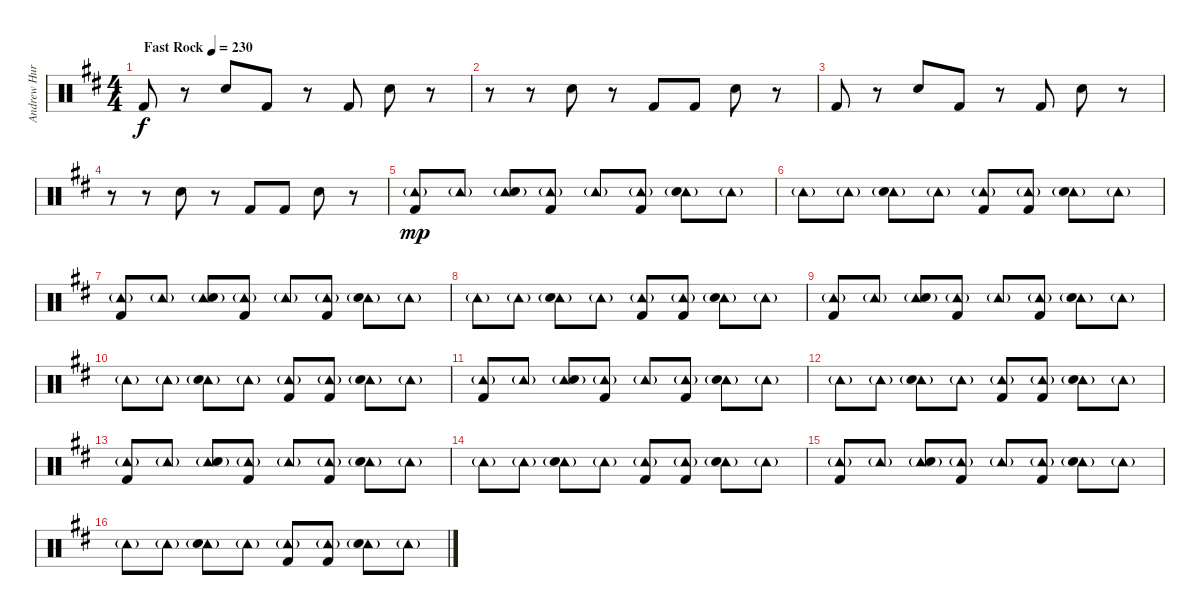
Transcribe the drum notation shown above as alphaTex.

\track ("Andrew Hurley" "Andrew Hur") {instrument percussion}
\staff {score}
\articulation defaults
\ts (4 4)
\tempo (230 "Fast Rock")
\clef neutral
\ks d "Kick (hit) 2".8{dy f}
r.8 "Electric Snare (hit)".8 "Kick (hit) 2".8 r.8 "Kick (hit) 2".8 "Electric Snare (hit)".8 r.8 |
r.8 r.8 "Electric Snare (hit)".8 r.8 "Kick (hit) 2".8 "Kick (hit) 2".8 "Electric Snare (hit)".8 r.8 |
"Kick (hit) 2".8 r.8 "Electric Snare (hit)".8 "Kick (hit) 2".8 r.8 "Kick (hit) 2".8 "Electric Snare (hit)".8 r.8 |
r.8 r.8 "Electric Snare (hit)".8 r.8 "Kick (hit) 2".8 "Kick (hit) 2".8 "Electric Snare (hit)".8 r.8 |
("Tambourine (hit)"{g} "Kick (hit) 2").8{dy mp} "Tambourine (hit)"{g}.8 ("Tambourine (hit)"{g} "Electric Snare (hit)").8 ("Tambourine (hit)"{g} "Kick (hit) 2").8 "Tambourine (hit)"{g}.8 ("Tambourine (hit)"{g} "Kick (hit) 2").8 ("Tambourine (hit)"{g} "Electric Snare (hit)").8 "Tambourine (hit)"{g}.8 |
"Tambourine (hit)"{g}.8 "Tambourine (hit)"{g}.8 ("Tambourine (hit)"{g} "Electric Snare (hit)").8 "Tambourine (hit)"{g}.8 ("Tambourine (hit)"{g} "Kick (hit) 2").8 ("Tambourine (hit)"{g} "Kick (hit) 2").8 ("Tambourine (hit)"{g} "Electric Snare (hit)").8 "Tambourine (hit)"{g}.8 |
("Tambourine (hit)"{g} "Kick (hit) 2").8 "Tambourine (hit)"{g}.8 ("Tambourine (hit)"{g} "Electric Snare (hit)").8 ("Tambourine (hit)"{g} "Kick (hit) 2").8 "Tambourine (hit)"{g}.8 ("Tambourine (hit)"{g} "Kick (hit) 2").8 ("Tambourine (hit)"{g} "Electric Snare (hit)").8 "Tambourine (hit)"{g}.8 |
"Tambourine (hit)"{g}.8 "Tambourine (hit)"{g}.8 ("Tambourine (hit)"{g} "Electric Snare (hit)").8 "Tambourine (hit)"{g}.8 ("Tambourine (hit)"{g} "Kick (hit) 2").8 ("Tambourine (hit)"{g} "Kick (hit) 2").8 ("Tambourine (hit)"{g} "Electric Snare (hit)").8 "Tambourine (hit)"{g}.8 |
("Tambourine (hit)"{g} "Kick (hit) 2").8 "Tambourine (hit)"{g}.8 ("Tambourine (hit)"{g} "Electric Snare (hit)").8 ("Tambourine (hit)"{g} "Kick (hit) 2").8 "Tambourine (hit)"{g}.8 ("Tambourine (hit)"{g} "Kick (hit) 2").8 ("Tambourine (hit)"{g} "Electric Snare (hit)").8 "Tambourine (hit)"{g}.8 |
"Tambourine (hit)"{g}.8 "Tambourine (hit)"{g}.8 ("Tambourine (hit)"{g} "Electric Snare (hit)").8 "Tambourine (hit)"{g}.8 ("Tambourine (hit)"{g} "Kick (hit) 2").8 ("Tambourine (hit)"{g} "Kick (hit) 2").8 ("Tambourine (hit)"{g} "Electric Snare (hit)").8 "Tambourine (hit)"{g}.8 |
("Tambourine (hit)"{g} "Kick (hit) 2").8 "Tambourine (hit)"{g}.8 ("Tambourine (hit)"{g} "Electric Snare (hit)").8 ("Tambourine (hit)"{g} "Kick (hit) 2").8 "Tambourine (hit)"{g}.8 ("Tambourine (hit)"{g} "Kick (hit) 2").8 ("Tambourine (hit)"{g} "Electric Snare (hit)").8 "Tambourine (hit)"{g}.8 |
"Tambourine (hit)"{g}.8 "Tambourine (hit)"{g}.8 ("Tambourine (hit)"{g} "Electric Snare (hit)").8 "Tambourine (hit)"{g}.8 ("Tambourine (hit)"{g} "Kick (hit) 2").8 ("Tambourine (hit)"{g} "Kick (hit) 2").8 ("Tambourine (hit)"{g} "Electric Snare (hit)").8 "Tambourine (hit)"{g}.8 |
("Tambourine (hit)"{g} "Kick (hit) 2").8 "Tambourine (hit)"{g}.8 ("Tambourine (hit)"{g} "Electric Snare (hit)").8 ("Tambourine (hit)"{g} "Kick (hit) 2").8 "Tambourine (hit)"{g}.8 ("Tambourine (hit)"{g} "Kick (hit) 2").8 ("Tambourine (hit)"{g} "Electric Snare (hit)").8 "Tambourine (hit)"{g}.8 |
"Tambourine (hit)"{g}.8 "Tambourine (hit)"{g}.8 ("Tambourine (hit)"{g} "Electric Snare (hit)").8 "Tambourine (hit)"{g}.8 ("Tambourine (hit)"{g} "Kick (hit) 2").8 ("Tambourine (hit)"{g} "Kick (hit) 2").8 ("Tambourine (hit)"{g} "Electric Snare (hit)").8 "Tambourine (hit)"{g}.8 |
("Tambourine (hit)"{g} "Kick (hit) 2").8 "Tambourine (hit)"{g}.8 ("Tambourine (hit)"{g} "Electric Snare (hit)").8 ("Tambourine (hit)"{g} "Kick (hit) 2").8 "Tambourine (hit)"{g}.8 ("Tambourine (hit)"{g} "Kick (hit) 2").8 ("Tambourine (hit)"{g} "Electric Snare (hit)").8 "Tambourine (hit)"{g}.8 |
"Tambourine (hit)"{g}.8 "Tambourine (hit)"{g}.8 ("Tambourine (hit)"{g} "Electric Snare (hit)").8 "Tambourine (hit)"{g}.8 ("Tambourine (hit)"{g} "Kick (hit) 2").8 ("Tambourine (hit)"{g} "Kick (hit) 2").8 ("Tambourine (hit)"{g} "Electric Snare (hit)").8 "Tambourine (hit)"{g}.8
